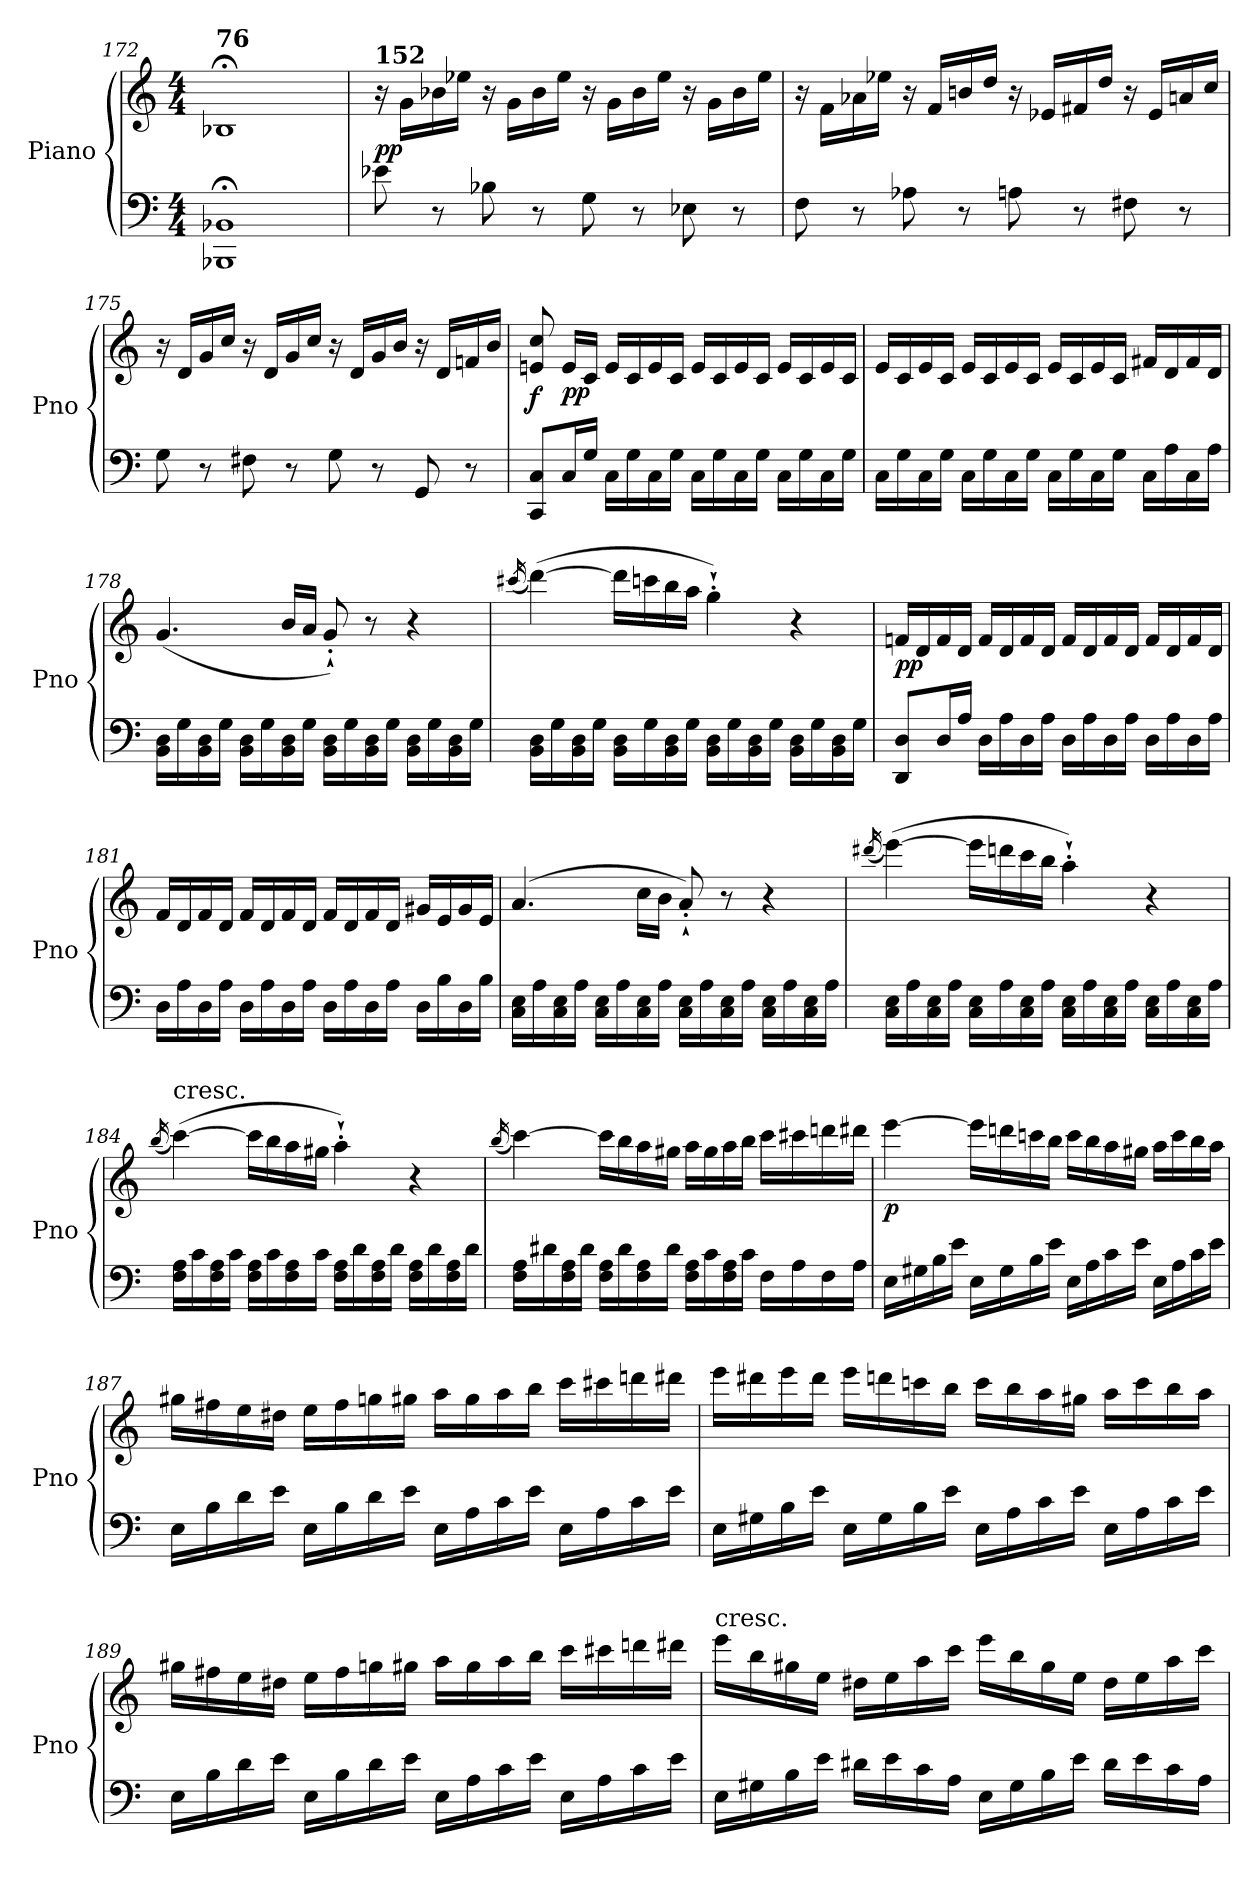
**kern	**kern	**dynam
*part1	*part1	*part1
*staff2	*staff1	*staff1/2
*I"Piano	*	*
*I'Pno	*	*
!!LO:LB:g=z
*clefF4	*clefG2	*
*k[]	*k[]	*
*M4/4	*M4/4	*
=172	=172	=172
!	!LO:TX:a:B:t=76	!
1BBB-X;< 1BB-X;<	1B-X;<	.
=173	=173	=173
!	!LO:TX:a:B:t=152	!
!	!	!LO:DY:b
8e-X\	16r	pp
.	16g\LL	.
8r	16b-X\	.
.	16ee-X\JJ	.
8B-X\	16r	.
.	16g\LL	.
8r	16b-\	.
.	16ee-\JJ	.
8G\	16r	.
.	16g\LL	.
8r	16b-\	.
.	16ee-\JJ	.
8E-X\	16r	.
.	16g\LL	.
8r	16b-\	.
.	16ee-\JJ	.
=174	=174	=174
8F\	16r	.
.	16f\LL	.
8r	16a-X\	.
.	16ee-X\JJ	.
8A-X\	16r	.
.	16f/LL	.
8r	16bn/	.
.	16dd/JJ	.
8An\	16r	.
.	16e-X/LL	.
8r	16f#X/	.
.	16dd/JJ	.
8F#X\	16r	.
.	16e-/LL	.
8r	16an/	.
.	16cc/JJ	.
!!LO:LB:g=z
=175	=175	=175
8G\	16r	.
.	16d/LL	.
8r	16g/	.
.	16cc/JJ	.
8F#X\	16r	.
.	16d/LL	.
8r	16g/	.
.	16cc/JJ	.
8G\	16r	.
.	16d/LL	.
8r	16g/	.
.	16b/JJ	.
8GG/	16r	.
.	16d/LL	.
8r	16fn/	.
.	16b/JJ	.
=176	=176	=176
!	!	!LO:DY:b
8CC/ 8C/L	8en/ 8cc/	f
!	!	!LO:DY:b
16C/L	16e/LL	pp
16G/JJ	16c/JJ	.
16C\LL	16e/LL	.
16G\	16c/	.
16C\	16e/	.
16G\JJ	16c/JJ	.
16C\LL	16e/LL	.
16G\	16c/	.
16C\	16e/	.
16G\JJ	16c/JJ	.
16C\LL	16e/LL	.
16G\	16c/	.
16C\	16e/	.
16G\JJ	16c/JJ	.
=177	=177	=177
16C\LL	16e/LL	.
16G\	16c/	.
16C\	16e/	.
16G\JJ	16c/JJ	.
16C\LL	16e/LL	.
16G\	16c/	.
16C\	16e/	.
16G\JJ	16c/JJ	.
16C\LL	16e/LL	.
16G\	16c/	.
16C\	16e/	.
16G\JJ	16c/JJ	.
16C\LL	16f#X/LL	.
16A\	16d/	.
16C\	16f#/	.
16A\JJ	16d/JJ	.
!!LO:LB:g=z
=178	=178	=178
16BB\ 16D\LL	(<4.g/	.
16G\	.	.
16BB\ 16D\	.	.
16G\JJ	.	.
16BB\ 16D\LL	.	.
16G\	.	.
16BB\ 16D\	16b/LL	.
16G\JJ	16a/JJ	.
16BB\ 16D\LL	8g'`/)	.
16G\	.	.
16BB\ 16D\	8r	.
16G\JJ	.	.
16BB\ 16D\LL	4r	.
16G\	.	.
16BB\ 16D\	.	.
16G\JJ	.	.
=179	=179	=179
.	(<16qccc#X/	.
16BB\ 16D\LL	(>[4ddd\)	.
16G\	.	.
16BB\ 16D\	.	.
16G\JJ	.	.
16BB\ 16D\LL	16ddd\LL]	.
16G\	16cccn\	.
16BB\ 16D\	16bb\	.
16G\JJ	16aa\JJ	.
16BB\ 16D\LL	4gg'`\)	.
16G\	.	.
16BB\ 16D\	.	.
16G\JJ	.	.
16BB\ 16D\LL	4r	.
16G\	.	.
16BB\ 16D\	.	.
16G\JJ	.	.
!!LO:LB:g=z
=180	=180	=180
!	!	!LO:DY:b
8DD/ 8D/L	16fn/LL	pp
.	16d/	.
16D/L	16f/	.
16A/JJ	16d/JJ	.
16D\LL	16f/LL	.
16A\	16d/	.
16D\	16f/	.
16A\JJ	16d/JJ	.
16D\LL	16f/LL	.
16A\	16d/	.
16D\	16f/	.
16A\JJ	16d/JJ	.
16D\LL	16f/LL	.
16A\	16d/	.
16D\	16f/	.
16A\JJ	16d/JJ	.
=181	=181	=181
16D\LL	16f/LL	.
16A\	16d/	.
16D\	16f/	.
16A\JJ	16d/JJ	.
16D\LL	16f/LL	.
16A\	16d/	.
16D\	16f/	.
16A\JJ	16d/JJ	.
16D\LL	16f/LL	.
16A\	16d/	.
16D\	16f/	.
16A\JJ	16d/JJ	.
16D\LL	16g#X/LL	.
16B\	16e/	.
16D\	16g#/	.
16B\JJ	16e/JJ	.
=182	=182	=182
16C\ 16E\LL	(>4.a/	.
16A\	.	.
16C\ 16E\	.	.
16A\JJ	.	.
16C\ 16E\LL	.	.
16A\	.	.
16C\ 16E\	16cc\LL	.
16A\JJ	16b\JJ	.
16C\ 16E\LL	8a'`/)	.
16A\	.	.
16C\ 16E\	8r	.
16A\JJ	.	.
16C\ 16E\LL	4r	.
16A\	.	.
16C\ 16E\	.	.
16A\JJ	.	.
!!LO:LB:g=z
=183	=183	=183
.	(<16qddd#X/	.
16C\ 16E\LL	(>[4eee\)	.
16A\	.	.
16C\ 16E\	.	.
16A\JJ	.	.
16C\ 16E\LL	16eee\LL]	.
16A\	16dddn\	.
16C\ 16E\	16ccc\	.
16A\JJ	16bb\JJ	.
16C\ 16E\LL	4aa'`\)	.
16A\	.	.
16C\ 16E\	.	.
16A\JJ	.	.
16C\ 16E\LL	4r	.
16A\	.	.
16C\ 16E\	.	.
16A\JJ	.	.
=184	=184	=184
.	(<16qbb/	.
!	!LO:TX:a:t=cresc.	!
16F\ 16A\LL	(>[4ccc\)	.
16c\	.	.
16F\ 16A\	.	.
16c\JJ	.	.
16F\ 16A\LL	16ccc\LL]	.
16c\	16bb\	.
16F\ 16A\	16aa\	.
16c\JJ	16gg#X\JJ	.
16F\ 16A\LL	4aa'`\)	.
16d\	.	.
16F\ 16A\	.	.
16d\JJ	.	.
16F\ 16A\LL	4r	.
16d\	.	.
16F\ 16A\	.	.
16d\JJ	.	.
!!LO:PB:g=z
=185	=185	=185
.	(<16qbb/	.
16F\ 16A\LL	[4ccc\)	.
16d#X\	.	.
16F\ 16A\	.	.
16d#\JJ	.	.
16F\ 16A\LL	16ccc\LL]	.
16d#\	16bb\	.
16F\ 16A\	16aa\	.
16d#\JJ	16gg#X\JJ	.
16F\ 16A\LL	16aa\LL	.
16c\	16gg#\	.
16F\ 16A\	16aa\	.
16c\JJ	16bb\JJ	.
16F\LL	16ccc\LL	.
16A\	16ccc#X\	.
16F\	16dddn\	.
16A\JJ	16ddd#X\JJ	.
=186	=186	=186
!	!	!LO:DY:b
16E\LL	[4eee\	p
16G#X\	.	.
16B\	.	.
16e\JJ	.	.
16E\LL	16eee\LL]	.
16G#\	16dddn\	.
16B\	16cccn\	.
16e\JJ	16bb\JJ	.
16E\LL	16ccc\LL	.
16A\	16bb\	.
16c\	16aa\	.
16e\JJ	16gg#X\JJ	.
16E\LL	16aa\LL	.
16A\	16ccc\	.
16c\	16bb\	.
16e\JJ	16aa\JJ	.
!!LO:LB:g=z
=187	=187	=187
16E\LL	16gg#X\LL	.
16B\	16ff#X\	.
16d\	16ee\	.
16e\JJ	16dd#X\JJ	.
16E\LL	16ee\LL	.
16B\	16ff#\	.
16d\	16ggn\	.
16e\JJ	16gg#X\JJ	.
16E\LL	16aa\LL	.
16A\	16gg#\	.
16c\	16aa\	.
16e\JJ	16bb\JJ	.
16E\LL	16ccc\LL	.
16A\	16ccc#X\	.
16c\	16dddn\	.
16e\JJ	16ddd#X\JJ	.
=188	=188	=188
16E\LL	16eee\LL	.
16G#X\	16ddd#X\	.
16B\	16eee\	.
16e\JJ	16ddd#\JJ	.
16E\LL	16eee\LL	.
16G#\	16dddn\	.
16B\	16cccn\	.
16e\JJ	16bb\JJ	.
16E\LL	16ccc\LL	.
16A\	16bb\	.
16c\	16aa\	.
16e\JJ	16gg#X\JJ	.
16E\LL	16aa\LL	.
16A\	16ccc\	.
16c\	16bb\	.
16e\JJ	16aa\JJ	.
!!LO:LB:g=z
=189	=189	=189
16E\LL	16gg#X\LL	.
16B\	16ff#X\	.
16d\	16ee\	.
16e\JJ	16dd#X\JJ	.
16E\LL	16ee\LL	.
16B\	16ff#\	.
16d\	16ggn\	.
16e\JJ	16gg#X\JJ	.
16E\LL	16aa\LL	.
16A\	16gg#\	.
16c\	16aa\	.
16e\JJ	16bb\JJ	.
16E\LL	16ccc\LL	.
16A\	16ccc#X\	.
16c\	16dddn\	.
16e\JJ	16ddd#X\JJ	.
=190	=190	=190
!	!LO:TX:a:t=cresc.	!
16E\LL	16eee\LL	.
16G#X\	16bb\	.
16B\	16gg#X\	.
16e\JJ	16ee\JJ	.
16d#X\LL	16dd#X\LL	.
16e\	16ee\	.
16c\	16aa\	.
16A\JJ	16ccc\JJ	.
16E\LL	16eee\LL	.
16G#\	16bb\	.
16B\	16gg#\	.
16e\JJ	16ee\JJ	.
16d#\LL	16dd#\LL	.
16e\	16ee\	.
16c\	16aa\	.
16A\JJ	16ccc\JJ	.
=	=	=
*-	*-	*-
